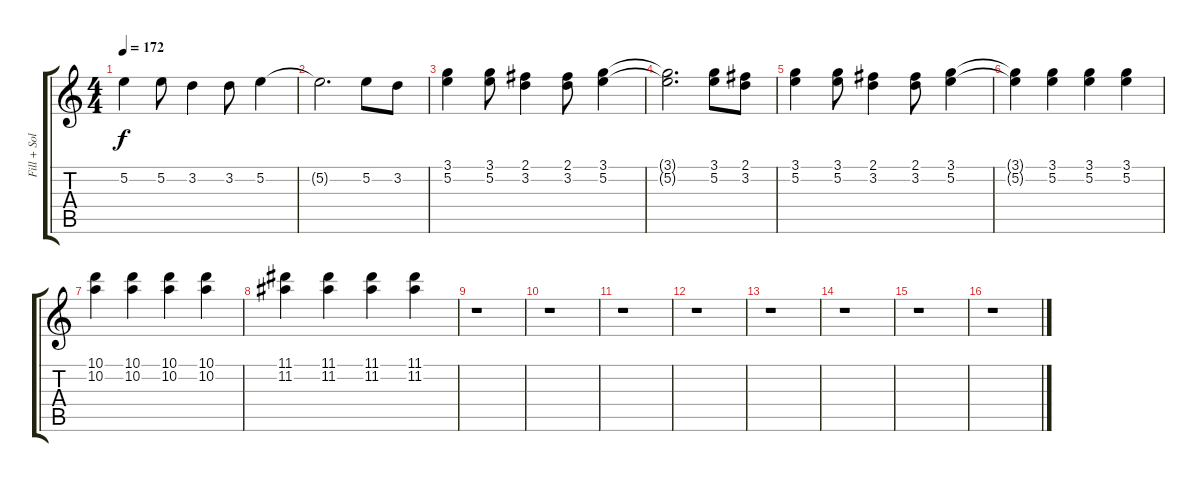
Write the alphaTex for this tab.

\track ("Fill + Solo" "Fill + Sol") {instrument overdrivenguitar}
\staff {score tabs}
\tuning (E4 B3 G3 D3 A2 E2) {hide}
\ts (4 4)
\tempo 172
\clef g2
\ks c
5.2.4{dy f} 5.2.8 3.2.4 3.2.8 5.2.4 |
5.2{t}.2{d} 5.2.8 3.2.8 |
(3.1 5.2).4 (3.1 5.2).8 (2.1 3.2).4 (2.1 3.2).8 (3.1 5.2).4 |
(3.1{t} 5.2{t}).2{d} (3.1 5.2).8 (2.1 3.2).8 |
(3.1 5.2).4 (3.1 5.2).8 (2.1 3.2).4 (2.1 3.2).8 (3.1 5.2).4 |
(3.1{t} 5.2{t}).4 (3.1 5.2).4 (3.1 5.2).4 (3.1 5.2).4 |
(10.1 10.2).4 (10.1 10.2).4 (10.1 10.2).4 (10.1 10.2).4 |
(11.1 11.2).4 (11.1 11.2).4 (11.1 11.2).4 (11.1 11.2).4 |
r.1 |
r.1 |
r.1 |
r.1 |
r.1 |
r.1 |
r.1 |
r.1
